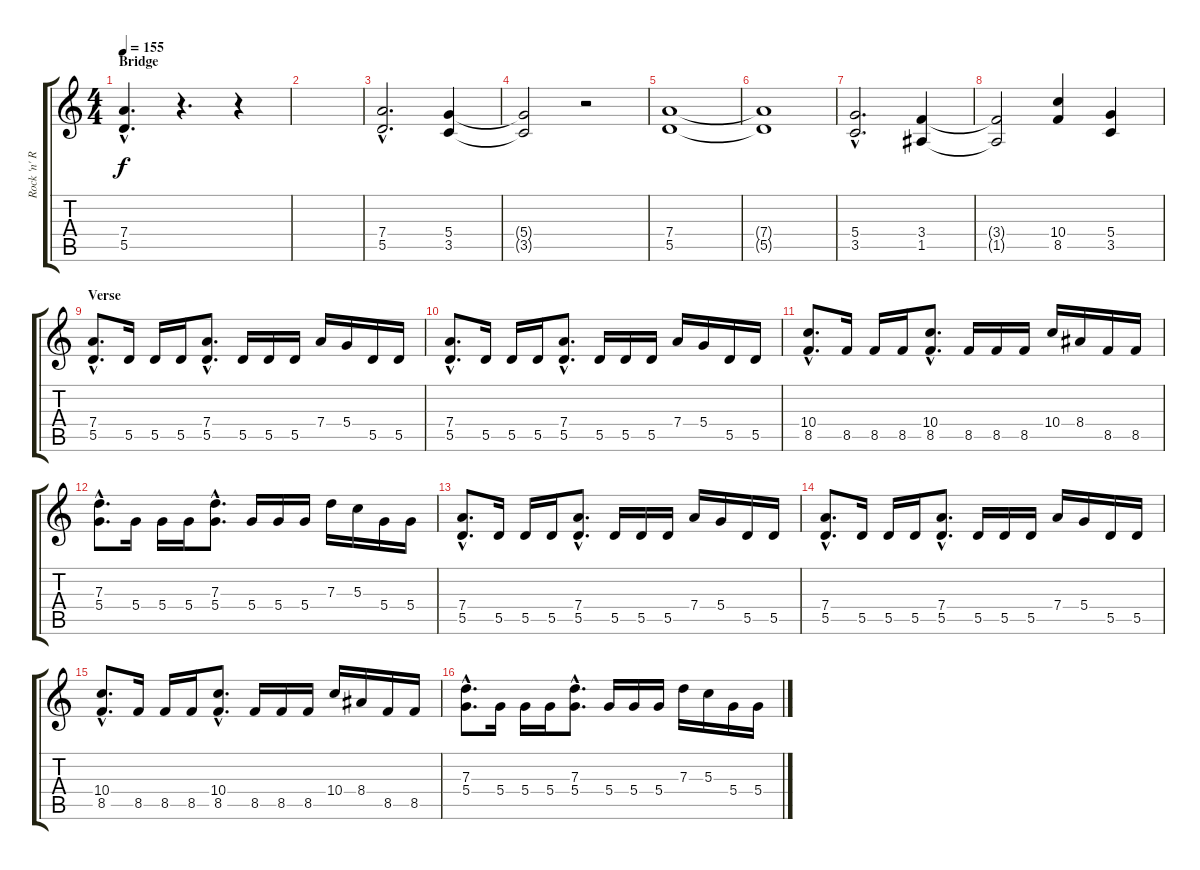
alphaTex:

\track ("Rock 'n' Rolf" "Rock 'n' R") {instrument distortionguitar}
\staff {score tabs}
\tuning (E4 B3 G3 D3 A2 E2) {hide}
\ts (4 4)
\section ("" "Bridge")
\tempo 155
\clef g2
\ks c
(7.4{hac t} 5.5{hac t}).4{d dy f} r.4{d} r.4 |
|
(7.4{hac} 5.5{hac}).2{d} (5.4 3.5).4 |
(5.4{t} 3.5{t}).2 r.2 |
(7.4 5.5).1 |
(7.4{t} 5.5{t}).1 |
(5.4{hac} 3.5{hac}).2{d} (3.4 1.5).4 |
(3.4{t} 1.5{t}).2 (10.4 8.5).4 (5.4 3.5).4 |
\section ("" "Verse")
(7.4{hac} 5.5{hac}).8{d} 5.5.16 5.5.16 5.5.16 (7.4{hac} 5.5{hac}).8{d} 5.5.16 5.5.16 5.5.16 7.4.16 5.4.16 5.5.16 5.5.16 |
(7.4{hac} 5.5{hac}).8{d} 5.5.16 5.5.16 5.5.16 (7.4{hac} 5.5{hac}).8{d} 5.5.16 5.5.16 5.5.16 7.4.16 5.4.16 5.5.16 5.5.16 |
(10.4{hac} 8.5{hac}).8{d} 8.5.16 8.5.16 8.5.16 (10.4{hac} 8.5{hac}).8{d} 8.5.16 8.5.16 8.5.16 10.4.16 8.4.16 8.5.16 8.5.16 |
(7.3{hac} 5.4{hac}).8{d} 5.4.16 5.4.16 5.4.16 (7.3{hac} 5.4{hac}).8{d} 5.4.16 5.4.16 5.4.16 7.3.16 5.3.16 5.4.16 5.4.16 |
(7.4{hac} 5.5{hac}).8{d} 5.5.16 5.5.16 5.5.16 (7.4{hac} 5.5{hac}).8{d} 5.5.16 5.5.16 5.5.16 7.4.16 5.4.16 5.5.16 5.5.16 |
(7.4{hac} 5.5{hac}).8{d} 5.5.16 5.5.16 5.5.16 (7.4{hac} 5.5{hac}).8{d} 5.5.16 5.5.16 5.5.16 7.4.16 5.4.16 5.5.16 5.5.16 |
(10.4{hac} 8.5{hac}).8{d} 8.5.16 8.5.16 8.5.16 (10.4{hac} 8.5{hac}).8{d} 8.5.16 8.5.16 8.5.16 10.4.16 8.4.16 8.5.16 8.5.16 |
(7.3{hac} 5.4{hac}).8{d} 5.4.16 5.4.16 5.4.16 (7.3{hac} 5.4{hac}).8{d} 5.4.16 5.4.16 5.4.16 7.3.16 5.3.16 5.4.16 5.4.16
